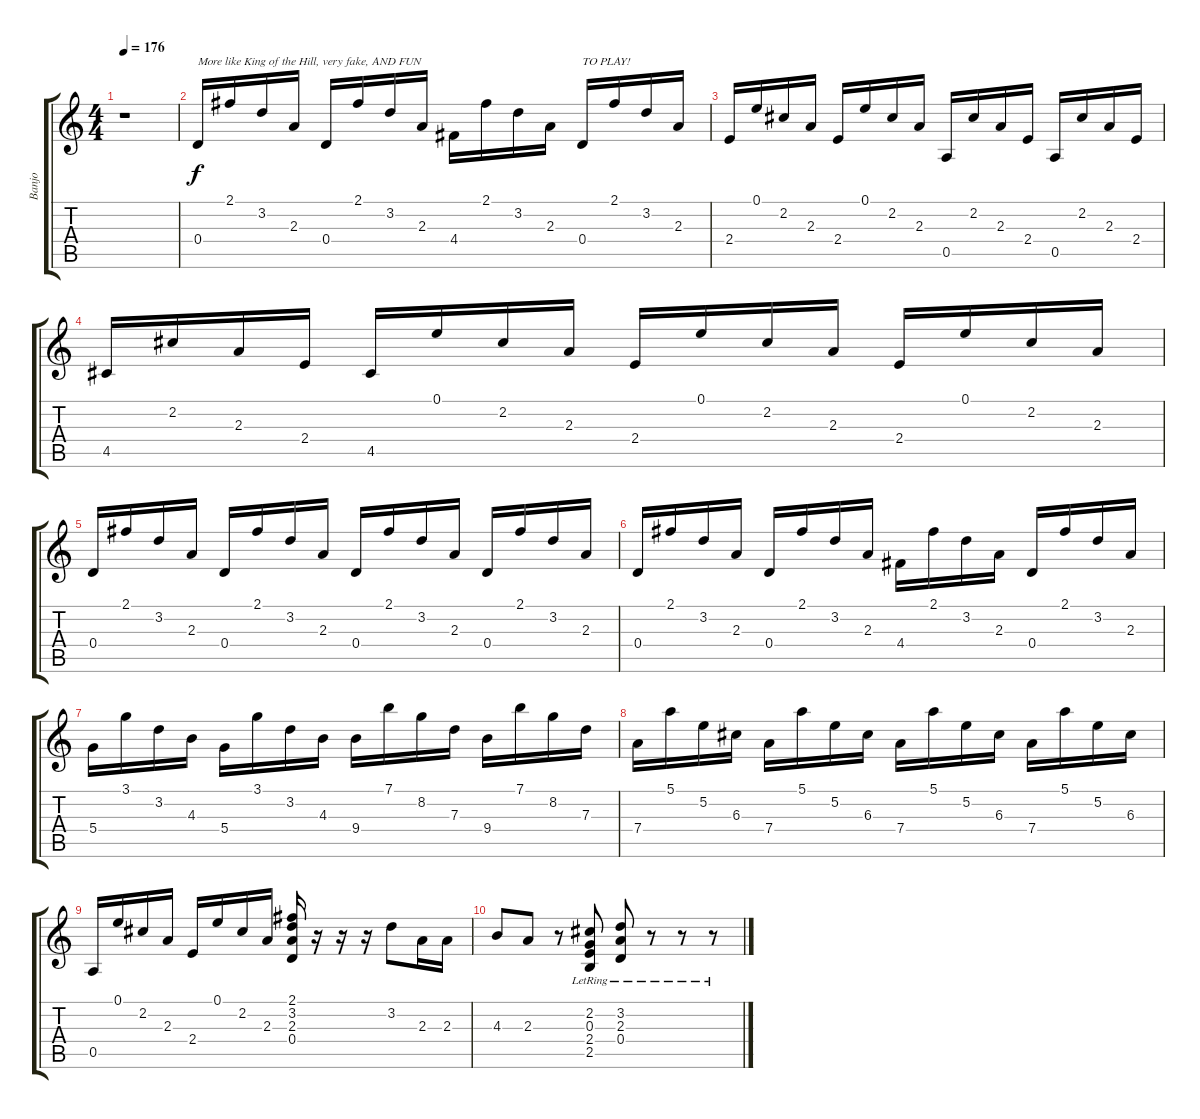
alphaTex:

\track ("Banjo" "Banjo") {instrument banjo}
\staff {score tabs}
\tuning (E4 B3 G3 D3 A2 E2) {hide}
\displaytranspose 12
\ts (4 4)
\tempo 176
\clef g2
\ks c
r.1{dy f instrument banjo} |
0.4.16{txt "More like King of the Hill, very fake, AND FUN"} 2.1.16 3.2.16 2.3.16 0.4.16 2.1.16 3.2.16 2.3.16 4.4.16 2.1.16 3.2.16 2.3.16 0.4.16{txt "TO PLAY!"} 2.1.16 3.2.16 2.3.16 |
2.4.16 0.1.16 2.2.16 2.3.16 2.4.16 0.1.16 2.2.16 2.3.16 0.5.16 2.2.16 2.3.16 2.4.16 0.5.16 2.2.16 2.3.16 2.4.16 |
4.5.16 2.2.16 2.3.16 2.4.16 4.5.16 0.1.16 2.2.16 2.3.16 2.4.16 0.1.16 2.2.16 2.3.16 2.4.16 0.1.16 2.2.16 2.3.16 |
0.4.16 2.1.16 3.2.16 2.3.16 0.4.16 2.1.16 3.2.16 2.3.16 0.4.16 2.1.16 3.2.16 2.3.16 0.4.16 2.1.16 3.2.16 2.3.16 |
0.4.16 2.1.16 3.2.16 2.3.16 0.4.16 2.1.16 3.2.16 2.3.16 4.4.16 2.1.16 3.2.16 2.3.16 0.4.16 2.1.16 3.2.16 2.3.16 |
5.4.16 3.1.16 3.2.16 4.3.16 5.4.16 3.1.16 3.2.16 4.3.16 9.4.16 7.1.16 8.2.16 7.3.16 9.4.16 7.1.16 8.2.16 7.3.16 |
7.4.16 5.1.16 5.2.16 6.3.16 7.4.16 5.1.16 5.2.16 6.3.16 7.4.16 5.1.16 5.2.16 6.3.16 7.4.16 5.1.16 5.2.16 6.3.16 |
0.5.16 0.1.16 2.2.16 2.3.16 2.4.16 0.1.16 2.2.16 2.3.16 (2.1 3.2 2.3 0.4).16 r.16 r.16 r.16 3.2.8 2.3.16 2.3.16 |
4.3.8 2.3.8 r.8 (2.2 0.3 2.4{lr} 2.5).8 (3.2 2.3 0.4{lr}).8 r.8 r.8 r.8
